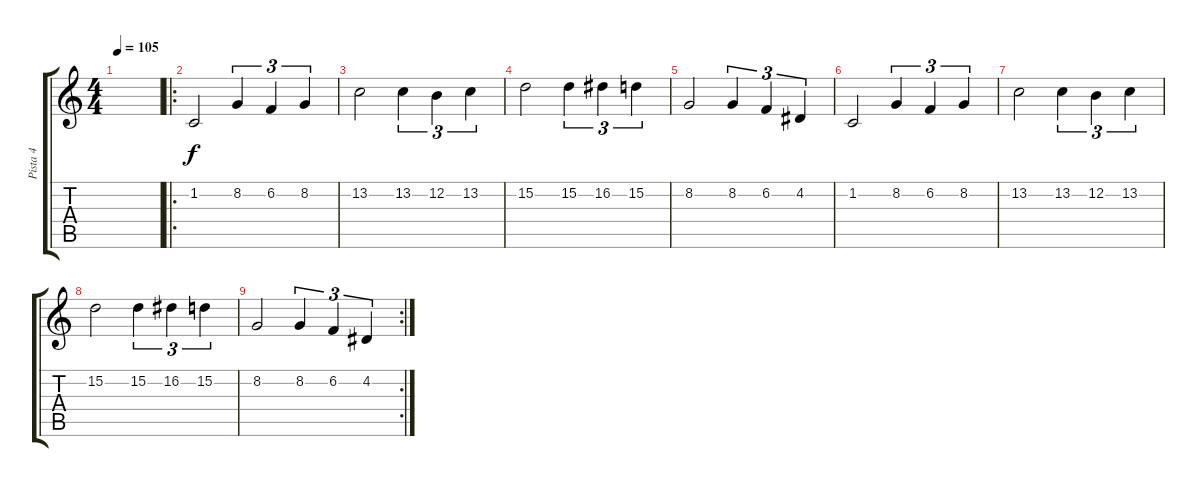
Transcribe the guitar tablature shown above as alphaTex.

\track ("Pista 4" "Pista 4") {instrument electricpiano1}
\staff {score tabs}
\tuning (E4 B3 G3 D3 A2 E2) {hide}
\ts (4 4)
\tempo 105
\clef g2
\ks c
|
\ro
1.2.2 8.2.4{tu (3 2)} 6.2.4{tu (3 2)} 8.2.4{tu (3 2)} |
13.2.2 13.2.4{tu (3 2)} 12.2.4{tu (3 2)} 13.2.4{tu (3 2)} |
15.2.2 15.2.4{tu (3 2)} 16.2.4{tu (3 2)} 15.2.4{tu (3 2)} |
8.2.2 8.2.4{tu (3 2)} 6.2.4{tu (3 2)} 4.2.4{tu (3 2)} |
1.2.2 8.2.4{tu (3 2)} 6.2.4{tu (3 2)} 8.2.4{tu (3 2)} |
13.2.2 13.2.4{tu (3 2)} 12.2.4{tu (3 2)} 13.2.4{tu (3 2)} |
15.2.2 15.2.4{tu (3 2)} 16.2.4{tu (3 2)} 15.2.4{tu (3 2)} |
\rc 2
8.2.2 8.2.4{tu (3 2)} 6.2.4{tu (3 2)} 4.2.4{tu (3 2)}
